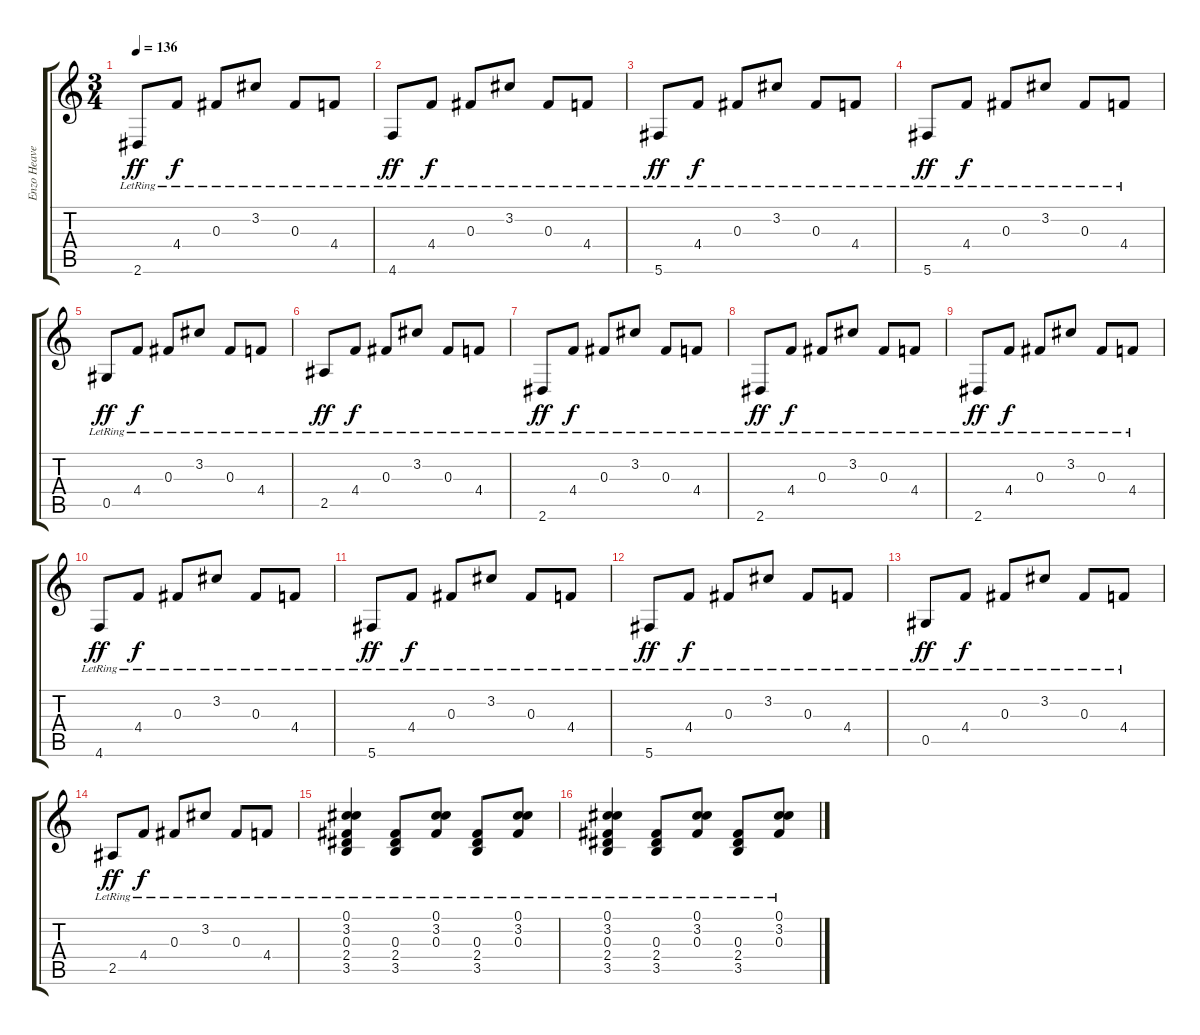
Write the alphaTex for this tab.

\track ("Enzo Heavenly" "Enzo Heave") {instrument acousticguitarsteel}
\staff {score tabs}
\tuning (Db4 Bb3 Gb3 Db3 Ab2 Db2) {hide}
\ts (3 4)
\tempo 136
\clef g2
\ks c
2.6{lr}.8{dy ff} 4.4{lr}.8{dy f} 0.3{lr}.8 3.2{lr}.8 0.3{lr}.8 4.4{lr}.8 |
4.6{lr}.8{dy ff} 4.4{lr}.8{dy f} 0.3{lr}.8 3.2{lr}.8 0.3{lr}.8 4.4{lr}.8 |
5.6{lr}.8{dy ff} 4.4{lr}.8{dy f} 0.3{lr}.8 3.2{lr}.8 0.3{lr}.8 4.4{lr}.8 |
5.6{lr}.8{dy ff} 4.4{lr}.8{dy f} 0.3{lr}.8 3.2{lr}.8 0.3{lr}.8 4.4{lr}.8 |
0.5{lr}.8{dy ff} 4.4{lr}.8{dy f} 0.3{lr}.8 3.2{lr}.8 0.3{lr}.8 4.4{lr}.8 |
2.5{lr}.8{dy ff} 4.4{lr}.8{dy f} 0.3{lr}.8 3.2{lr}.8 0.3{lr}.8 4.4{lr}.8 |
2.6{lr}.8{dy ff} 4.4{lr}.8{dy f} 0.3{lr}.8 3.2{lr}.8 0.3{lr}.8 4.4{lr}.8 |
2.6{lr}.8{dy ff} 4.4{lr}.8{dy f} 0.3{lr}.8 3.2{lr}.8 0.3{lr}.8 4.4{lr}.8 |
2.6{lr}.8{dy ff} 4.4{lr}.8{dy f} 0.3{lr}.8 3.2{lr}.8 0.3{lr}.8 4.4{lr}.8 |
4.6{lr}.8{dy ff} 4.4{lr}.8{dy f} 0.3{lr}.8 3.2{lr}.8 0.3{lr}.8 4.4{lr}.8 |
5.6{lr}.8{dy ff} 4.4{lr}.8{dy f} 0.3{lr}.8 3.2{lr}.8 0.3{lr}.8 4.4{lr}.8 |
5.6{lr}.8{dy ff} 4.4{lr}.8{dy f} 0.3{lr}.8 3.2{lr}.8 0.3{lr}.8 4.4{lr}.8 |
0.5{lr}.8{dy ff} 4.4{lr}.8{dy f} 0.3{lr}.8 3.2{lr}.8 0.3{lr}.8 4.4{lr}.8 |
2.5{lr}.8{dy ff} 4.4{lr}.8{dy f} 0.3{lr}.8 3.2{lr}.8 0.3{lr}.8 4.4{lr}.8 |
(0.1{lr} 3.2{lr} 0.3{lr} 2.4{lr} 3.5{lr}).4 (0.3{lr} 2.4{lr} 3.5{lr}).8 (0.1{lr} 3.2{lr} 0.3{lr}).8 (0.3{lr} 2.4{lr} 3.5{lr}).8 (0.1{lr} 3.2{lr} 0.3{lr}).8 |
(0.1{lr} 3.2{lr} 0.3{lr} 2.4{lr} 3.5{lr}).4 (0.3{lr} 2.4{lr} 3.5{lr}).8 (0.1{lr} 3.2{lr} 0.3{lr}).8 (0.3{lr} 2.4{lr} 3.5{lr}).8 (0.1{lr} 3.2{lr} 0.3{lr}).8
